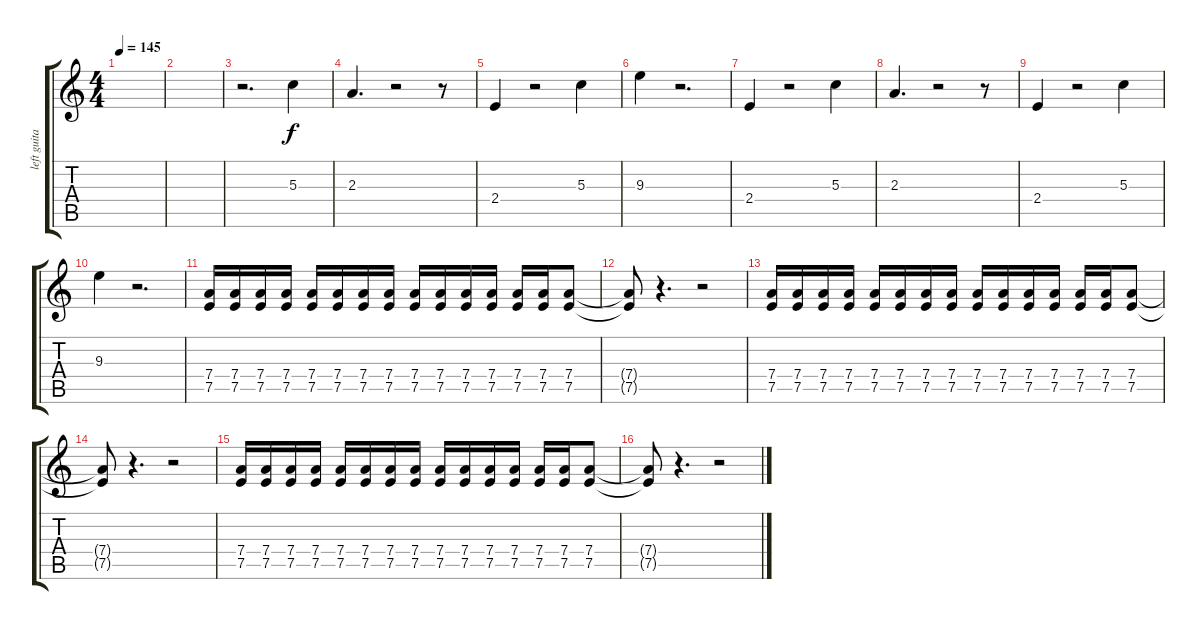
\track ("left guitars" "left guita") {instrument overdrivenguitar}
\staff {score tabs}
\tuning (E4 B3 G3 D3 A2 E2) {hide}
\ts (4 4)
\tempo 145
\clef g2
\ks c
|
|
r.2{d} 5.3.4 |
2.3.4{d} r.2 r.8 |
2.4.4 r.2 5.3.4 |
9.3.4 r.2{d} |
2.4.4 r.2 5.3.4 |
2.3.4{d} r.2 r.8 |
2.4.4 r.2 5.3.4 |
9.3.4 r.2{d} |
(7.4 7.5).16 (7.4 7.5).16 (7.4 7.5).16 (7.4 7.5).16 (7.4 7.5).16 (7.4 7.5).16 (7.4 7.5).16 (7.4 7.5).16 (7.4 7.5).16 (7.4 7.5).16 (7.4 7.5).16 (7.4 7.5).16 (7.4 7.5).16 (7.4 7.5).16 (7.4 7.5).8 |
(7.4{t} 7.5{t}).8 r.4{d} r.2 |
(7.4 7.5).16 (7.4 7.5).16 (7.4 7.5).16 (7.4 7.5).16 (7.4 7.5).16 (7.4 7.5).16 (7.4 7.5).16 (7.4 7.5).16 (7.4 7.5).16 (7.4 7.5).16 (7.4 7.5).16 (7.4 7.5).16 (7.4 7.5).16 (7.4 7.5).16 (7.4 7.5).8 |
(7.4{t} 7.5{t}).8 r.4{d} r.2 |
(7.4 7.5).16 (7.4 7.5).16 (7.4 7.5).16 (7.4 7.5).16 (7.4 7.5).16 (7.4 7.5).16 (7.4 7.5).16 (7.4 7.5).16 (7.4 7.5).16 (7.4 7.5).16 (7.4 7.5).16 (7.4 7.5).16 (7.4 7.5).16 (7.4 7.5).16 (7.4 7.5).8 |
(7.4{t} 7.5{t}).8 r.4{d} r.2
